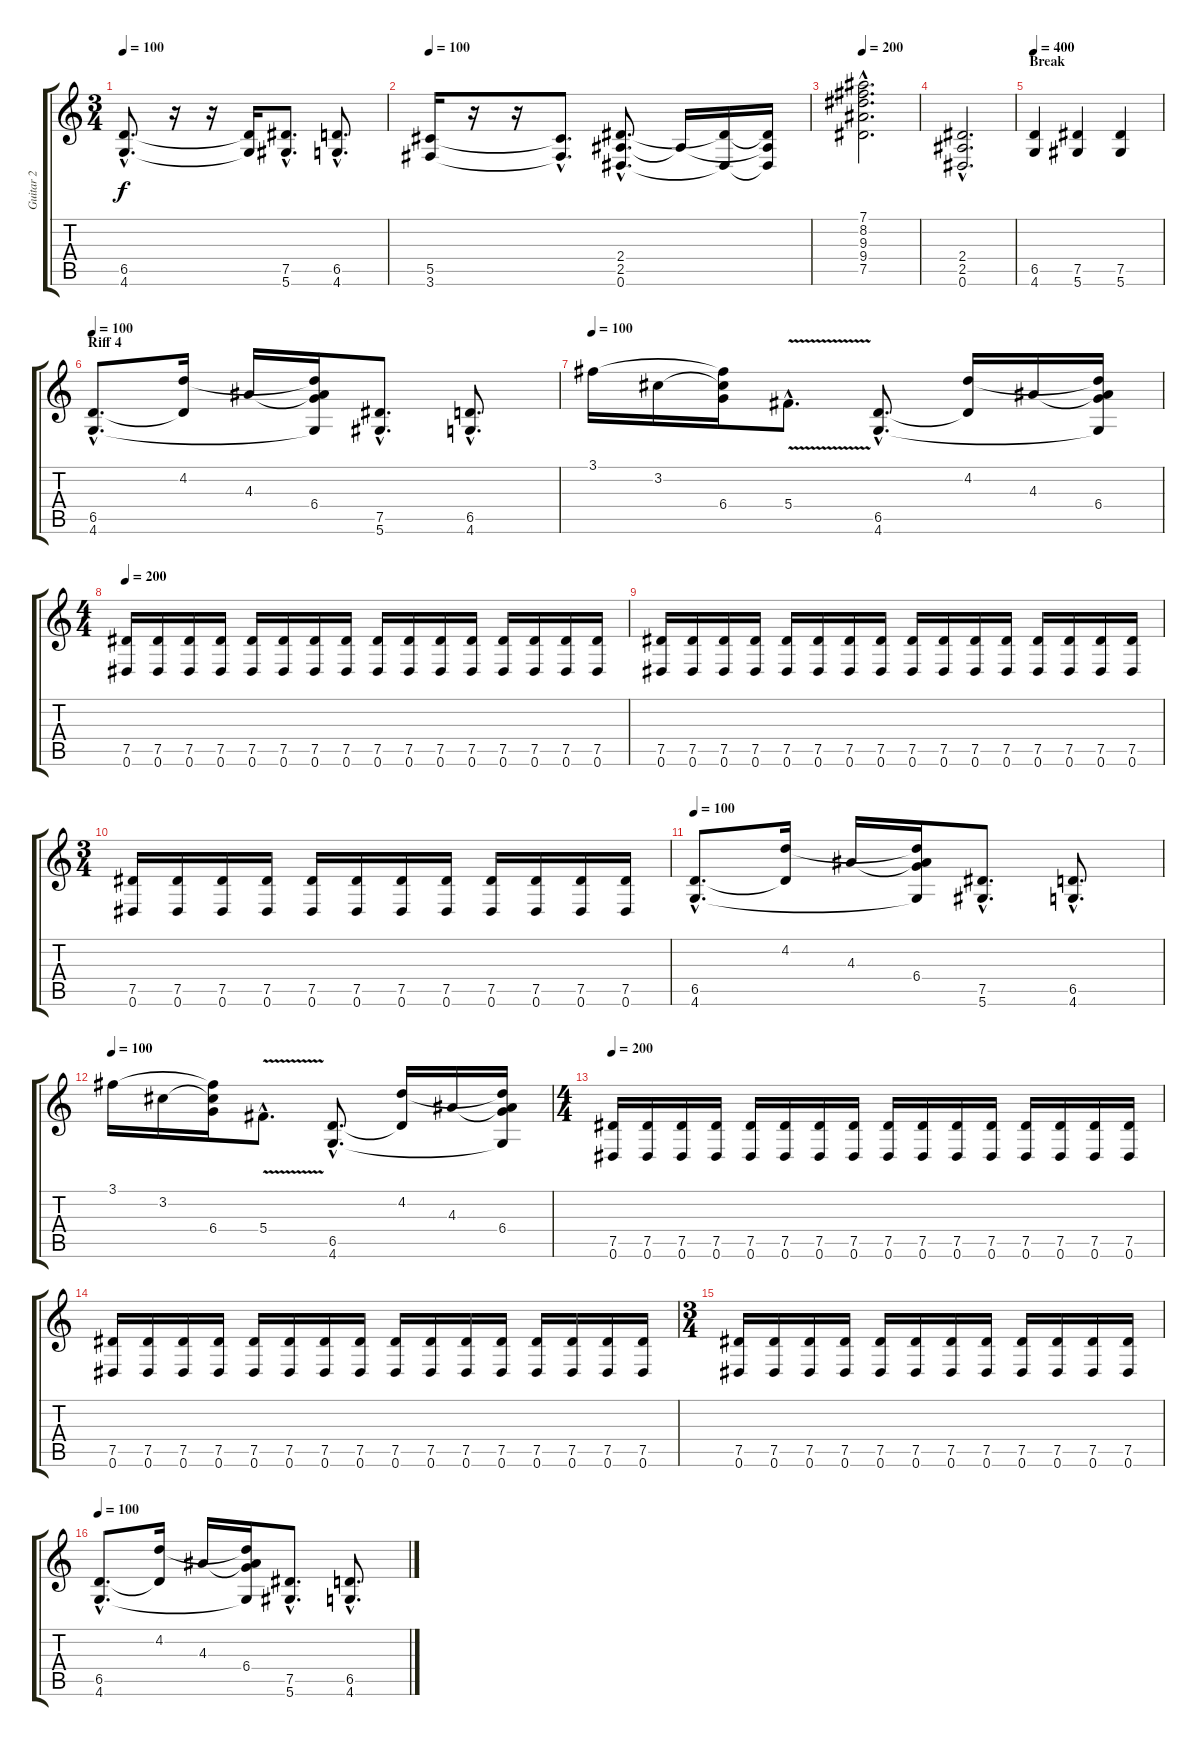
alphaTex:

\track ("Guitar 2" "Guitar 2") {instrument overdrivenguitar}
\staff {score tabs}
\tuning (Eb4 Bb3 Gb3 Db3 Ab2 Eb2) {hide}
\ts (3 4)
\tempo 100
\clef g2
\ks c
(6.5{hac} 4.6{hac}).8{d dy f} r.16 r.16 (6.5{t} 4.6{t}).16 (7.5{hac} 5.6{hac}).8{d} (6.5{hac} 4.6{hac}).8{d} |
\tempo 100
(5.5 3.6).16 r.16 r.16 (5.5{hac t} 3.6{hac t}).8{d} (2.4{hac} 2.5{hac} 0.6{hac}).8{d} 2.5{t}.16 (2.4{t} 0.6{t}).16 (2.4{t} 2.5{t} 0.6{t}).16 |
\tempo 200
(7.1{hac} 8.2{hac} 9.3{hac} 9.4{hac} 7.5{hac}).2{d} |
(2.4{hac} 2.5{hac} 0.6{hac}).2{d} |
\section ("" "Break")
\tempo 400
(6.5 4.6).4 (7.5 5.6).4 (7.5 5.6).4 |
\section ("" "Riff 4")
\tempo 100
(6.5{hac} 4.6{hac}).8{d} (4.2 6.5{t}).16 4.3.16 (4.2{t} 4.3{t} 6.4 4.6{t}).16 (7.5{hac} 5.6{hac}).8{d} (6.5{hac} 4.6{hac}).8{d} |
\tempo 100
3.1.16 3.2.16 (3.1{t} 3.2{t} 6.4).16 5.4{v hac}.8{d} (6.5{hac} 4.6{hac}).8{d} (4.2 6.5{t}).16 4.3.16 (4.2{t} 4.3{t} 6.4 4.6{t}).16 |
\ts (4 4)
\tempo 200
(7.5 0.6).16 (7.5 0.6).16 (7.5 0.6).16 (7.5 0.6).16 (7.5 0.6).16 (7.5 0.6).16 (7.5 0.6).16 (7.5 0.6).16 (7.5 0.6).16 (7.5 0.6).16 (7.5 0.6).16 (7.5 0.6).16 (7.5 0.6).16 (7.5 0.6).16 (7.5 0.6).16 (7.5 0.6).16 |
(7.5 0.6).16 (7.5 0.6).16 (7.5 0.6).16 (7.5 0.6).16 (7.5 0.6).16 (7.5 0.6).16 (7.5 0.6).16 (7.5 0.6).16 (7.5 0.6).16 (7.5 0.6).16 (7.5 0.6).16 (7.5 0.6).16 (7.5 0.6).16 (7.5 0.6).16 (7.5 0.6).16 (7.5 0.6).16 |
\ts (3 4)
(7.5 0.6).16 (7.5 0.6).16 (7.5 0.6).16 (7.5 0.6).16 (7.5 0.6).16 (7.5 0.6).16 (7.5 0.6).16 (7.5 0.6).16 (7.5 0.6).16 (7.5 0.6).16 (7.5 0.6).16 (7.5 0.6).16 |
\tempo 100
(6.5{hac} 4.6{hac}).8{d} (4.2 6.5{t}).16 4.3.16 (4.2{t} 4.3{t} 6.4 4.6{t}).16 (7.5{hac} 5.6{hac}).8{d} (6.5{hac} 4.6{hac}).8{d} |
\tempo 100
3.1.16 3.2.16 (3.1{t} 3.2{t} 6.4).16 5.4{v hac}.8{d} (6.5{hac} 4.6{hac}).8{d} (4.2 6.5{t}).16 4.3.16 (4.2{t} 4.3{t} 6.4 4.6{t}).16 |
\ts (4 4)
\tempo 200
(7.5 0.6).16 (7.5 0.6).16 (7.5 0.6).16 (7.5 0.6).16 (7.5 0.6).16 (7.5 0.6).16 (7.5 0.6).16 (7.5 0.6).16 (7.5 0.6).16 (7.5 0.6).16 (7.5 0.6).16 (7.5 0.6).16 (7.5 0.6).16 (7.5 0.6).16 (7.5 0.6).16 (7.5 0.6).16 |
(7.5 0.6).16 (7.5 0.6).16 (7.5 0.6).16 (7.5 0.6).16 (7.5 0.6).16 (7.5 0.6).16 (7.5 0.6).16 (7.5 0.6).16 (7.5 0.6).16 (7.5 0.6).16 (7.5 0.6).16 (7.5 0.6).16 (7.5 0.6).16 (7.5 0.6).16 (7.5 0.6).16 (7.5 0.6).16 |
\ts (3 4)
(7.5 0.6).16 (7.5 0.6).16 (7.5 0.6).16 (7.5 0.6).16 (7.5 0.6).16 (7.5 0.6).16 (7.5 0.6).16 (7.5 0.6).16 (7.5 0.6).16 (7.5 0.6).16 (7.5 0.6).16 (7.5 0.6).16 |
\tempo 100
(6.5{hac} 4.6{hac}).8{d} (4.2 6.5{t}).16 4.3.16 (4.2{t} 4.3{t} 6.4 4.6{t}).16 (7.5{hac} 5.6{hac}).8{d} (6.5{hac} 4.6{hac}).8{d}
